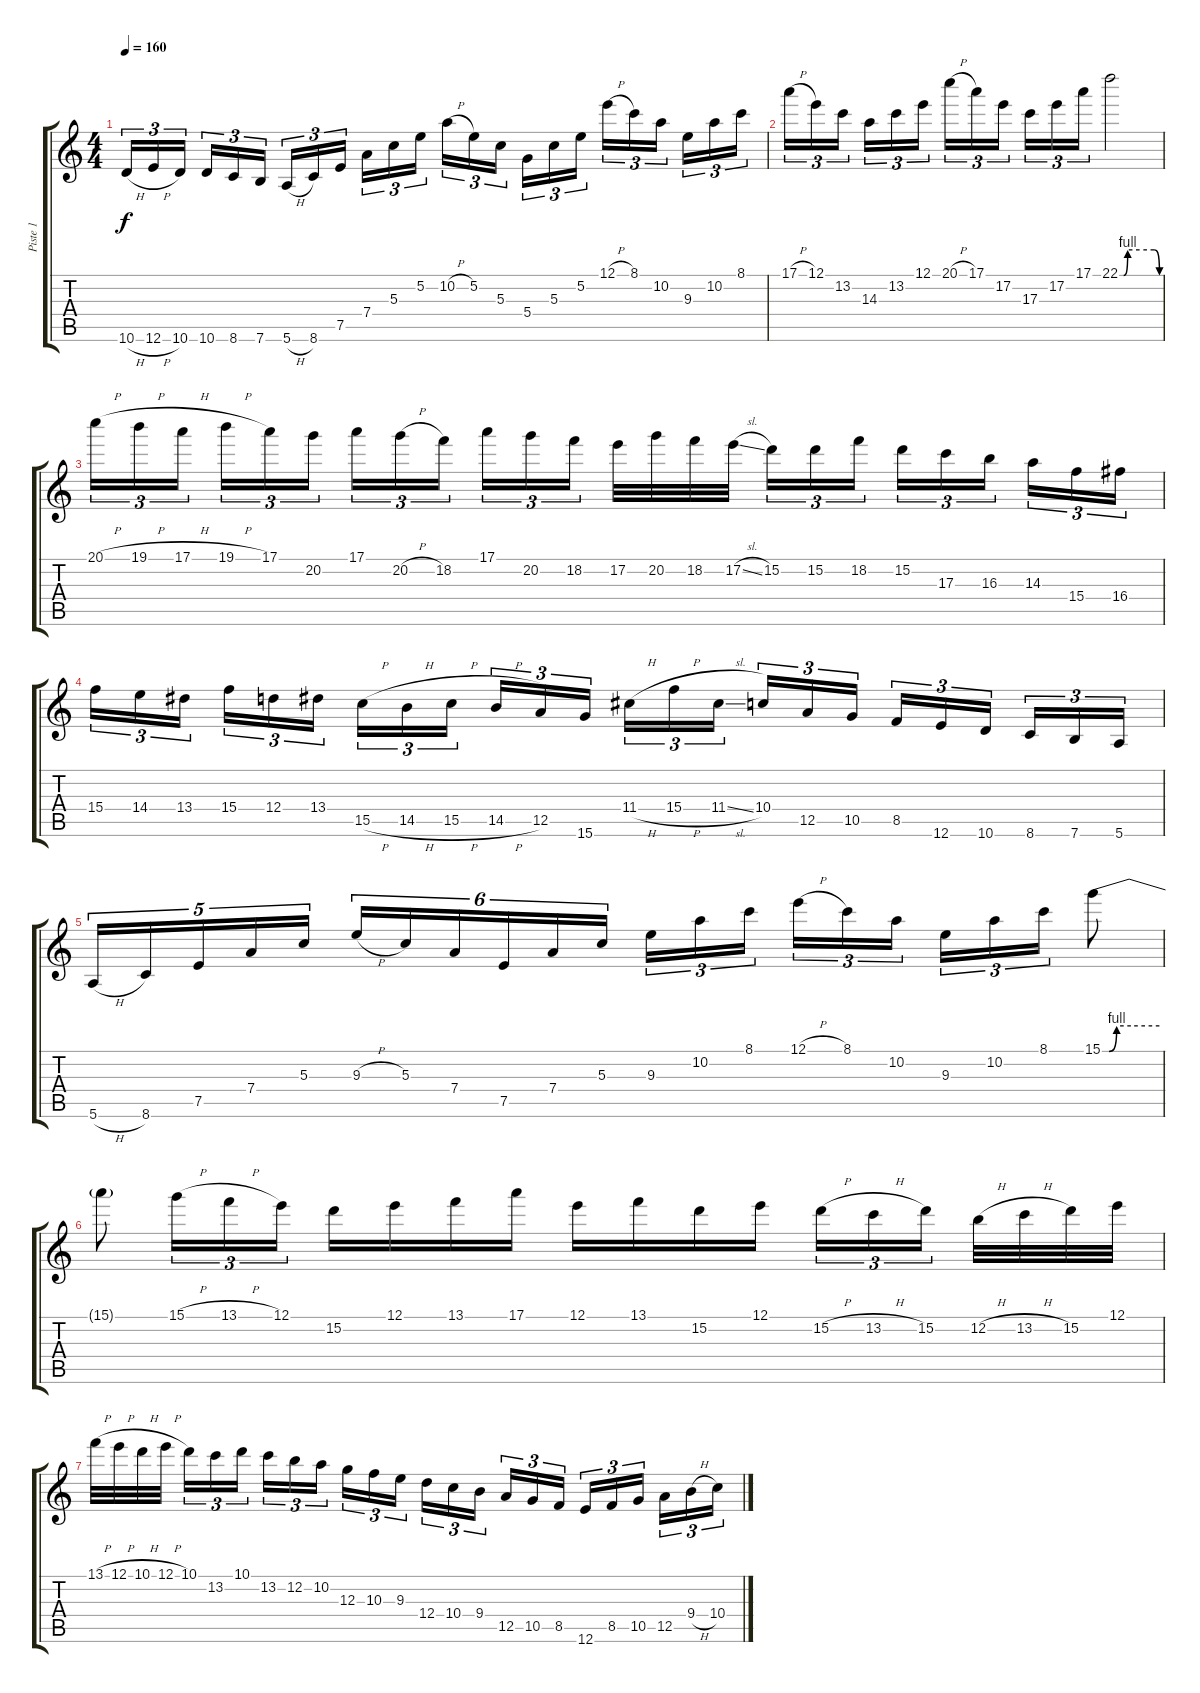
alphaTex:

\track ("Piste 1" "Piste 1") {instrument distortionguitar}
\staff {score tabs}
\tuning (E4 B3 G3 D3 A2 E2) {hide}
\ts (4 4)
\tempo 160
\clef g2
\ks c
10.6{h}.16{tu (3 2) dy f} 12.6{h}.16{tu (3 2)} 10.6.16{tu (3 2)} 10.6.16{tu (3 2)} 8.6.16{tu (3 2)} 7.6.16{tu (3 2)} 5.6{h}.16{tu (3 2)} 8.6.16{tu (3 2)} 7.5.16{tu (3 2)} 7.4.16{tu (3 2)} 5.3.16{tu (3 2)} 5.2.16{tu (3 2)} 10.2{h}.16{tu (3 2)} 5.2.16{tu (3 2)} 5.3.16{tu (3 2)} 5.4.16{tu (3 2)} 5.3.16{tu (3 2)} 5.2.16{tu (3 2)} 12.1{h}.16{tu (3 2)} 8.1.16{tu (3 2)} 10.2.16{tu (3 2)} 9.3.16{tu (3 2)} 10.2.16{tu (3 2)} 8.1.16{tu (3 2)} |
17.1{h}.16{tu (3 2)} 12.1.16{tu (3 2)} 13.2.16{tu (3 2)} 14.3.16{tu (3 2)} 13.2.16{tu (3 2)} 12.1.16{tu (3 2)} 20.1{h}.16{tu (3 2)} 17.1.16{tu (3 2)} 17.2.16{tu (3 2)} 17.3.16{tu (3 2)} 17.2.16{tu (3 2)} 17.1.16{tu (3 2)} 22.1{be (custom 0 0 6 0 12 4 30 4 52 4 60 0)}.2 |
20.1{h}.16{tu (3 2)} 19.1{h}.16{tu (3 2)} 17.1{h}.16{tu (3 2)} 19.1{h}.16{tu (3 2)} 17.1.16{tu (3 2)} 20.2.16{tu (3 2)} 17.1.16{tu (3 2)} 20.2{h}.16{tu (3 2)} 18.2.16{tu (3 2)} 17.1.16{tu (3 2)} 20.2.16{tu (3 2)} 18.2.16{tu (3 2)} 17.2.32 20.2.32 18.2.32 17.2{sl}.32 15.2.16{tu (3 2)} 15.2.16{tu (3 2)} 18.2.16{tu (3 2)} 15.2.16{tu (3 2)} 17.3.16{tu (3 2)} 16.3.16{tu (3 2)} 14.3.16{tu (3 2)} 15.4.16{tu (3 2)} 16.4.16{tu (3 2)} |
15.4.16{tu (3 2)} 14.4.16{tu (3 2)} 13.4.16{tu (3 2)} 15.4.16{tu (3 2)} 12.4.16{tu (3 2)} 13.4.16{tu (3 2)} 15.5{h}.16{tu (3 2)} 14.5{h}.16{tu (3 2)} 15.5{h}.16{tu (3 2)} 14.5{h}.16{tu (3 2)} 12.5.16{tu (3 2)} 15.6.16{tu (3 2)} 11.4{h}.16{tu (3 2)} 15.4{h}.16{tu (3 2)} 11.4{sl}.16{tu (3 2)} 10.4.16{tu (3 2)} 12.5.16{tu (3 2)} 10.5.16{tu (3 2)} 8.5.16{tu (3 2)} 12.6.16{tu (3 2)} 10.6.16{tu (3 2)} 8.6.16{tu (3 2)} 7.6.16{tu (3 2)} 5.6.16{tu (3 2)} |
5.6{h}.16{tu (5 4)} 8.6.16{tu (5 4)} 7.5.16{tu (5 4)} 7.4.16{tu (5 4)} 5.3.16{tu (5 4)} 9.3{h}.16{tu (6 4)} 5.3.16{tu (6 4)} 7.4.16{tu (6 4)} 7.5.16{tu (6 4)} 7.4.16{tu (6 4)} 5.3.16{tu (6 4)} 9.3.16{tu (3 2)} 10.2.16{tu (3 2)} 8.1.16{tu (3 2)} 12.1{h}.16{tu (3 2)} 8.1.16{tu (3 2)} 10.2.16{tu (3 2)} 9.3.16{tu (3 2)} 10.2.16{tu (3 2)} 8.1.16{tu (3 2)} 15.1{be (custom 0 0 7 0 15 4 30 4 60 4)}.8 |
15.1{t}.8 15.1{h}.16{tu (3 2)} 13.1{h}.16{tu (3 2)} 12.1.16{tu (3 2)} 15.2.16 12.1.16 13.1.16 17.1.16 12.1.16 13.1.16 15.2.16 12.1.16 15.2{h}.16{tu (3 2)} 13.2{h}.16{tu (3 2)} 15.2.16{tu (3 2)} 12.2{h}.32 13.2{h}.32 15.2.32 12.1.32 |
13.1{h}.32 12.1{h}.32 10.1{h}.32 12.1{h}.32 10.1.16{tu (3 2)} 13.2.16{tu (3 2)} 10.1.16{tu (3 2)} 13.2.16{tu (3 2)} 12.2.16{tu (3 2)} 10.2.16{tu (3 2)} 12.3.16{tu (3 2)} 10.3.16{tu (3 2)} 9.3.16{tu (3 2)} 12.4.16{tu (3 2)} 10.4.16{tu (3 2)} 9.4.16{tu (3 2)} 12.5.16{tu (3 2)} 10.5.16{tu (3 2)} 8.5.16{tu (3 2)} 12.6.16{tu (3 2)} 8.5.16{tu (3 2)} 10.5.16{tu (3 2)} 12.5.16{tu (3 2)} 9.4{h}.16{tu (3 2)} 10.4{h}.16{tu (3 2)}
